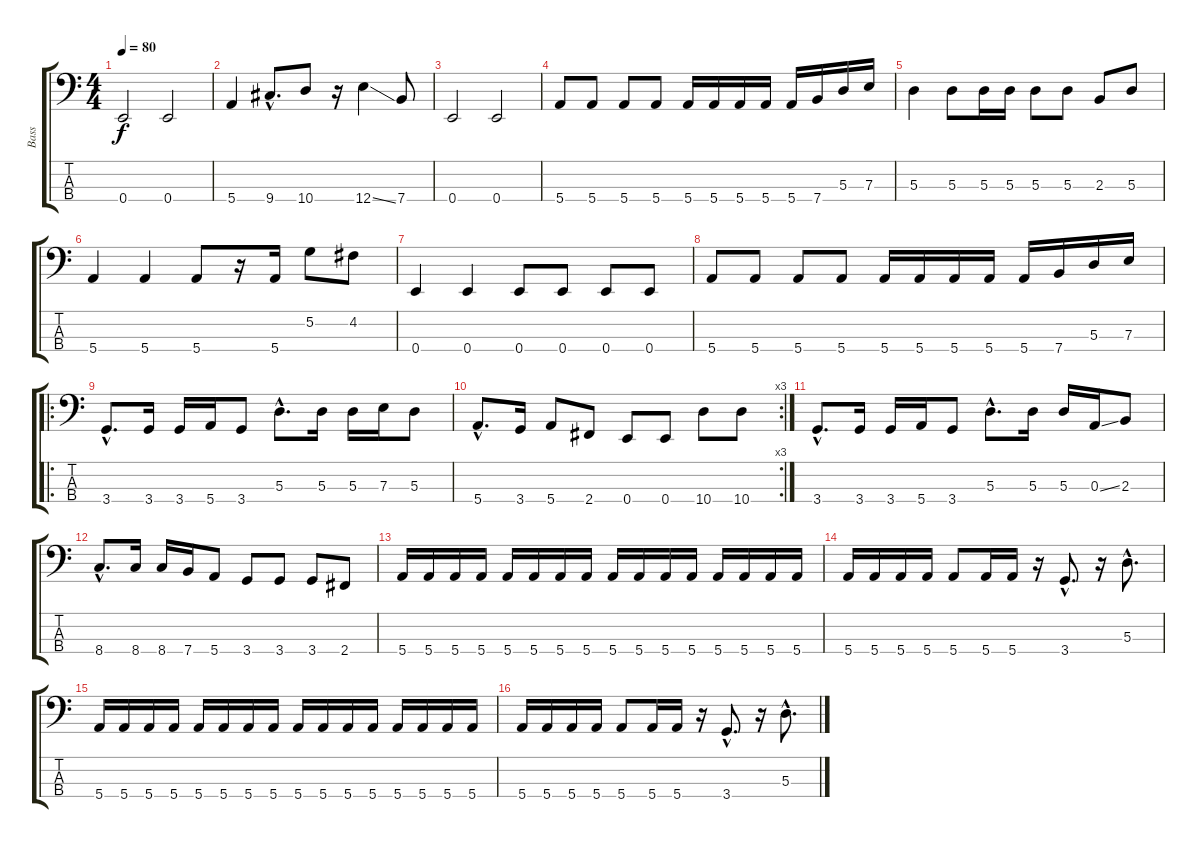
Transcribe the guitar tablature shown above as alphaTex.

\track ("Bass" "Bass") {instrument electricbassfinger}
\staff {score tabs}
\tuning (G2 D2 A1 E1) {hide}
\ts (4 4)
\tempo 80
\clef f4
\ks c
0.4.2{dy f} 0.4.2 |
5.4.4 9.4{hac}.8{d} 10.4.8 r.16 12.4{ss}.4 7.4.8 |
0.4.2 0.4.2 |
5.4.8 5.4.8 5.4.8 5.4.8 5.4.16 5.4.16 5.4.16 5.4.16 5.4.16 7.4.16 5.3.16 7.3.16 |
5.3.4 5.3.8 5.3.16 5.3.16 5.3.8 5.3.8 2.3.8 5.3.8 |
5.4.4 5.4.4 5.4.8 r.16 5.4.16 5.2.8 4.2.8 |
0.4.4 0.4.4 0.4.8 0.4.8 0.4.8 0.4.8 |
5.4.8 5.4.8 5.4.8 5.4.8 5.4.16 5.4.16 5.4.16 5.4.16 5.4.16 7.4.16 5.3.16 7.3.16 |
\ro
3.4{hac}.8{d} 3.4.16 3.4.16 5.4.16 3.4.8 5.3{hac}.8{d} 5.3.16 5.3.16 7.3.16 5.3.8 |
\rc 3
5.4{hac}.8{d} 3.4.16 5.4.8 2.4.8 0.4.8 0.4.8 10.4.8 10.4.8 |
3.4{hac}.8{d} 3.4.16 3.4.16 5.4.16 3.4.8 5.3{hac}.8{d} 5.3.16 5.3.16 0.3{ss}.16 2.3.8 |
8.4{hac}.8{d} 8.4.16 8.4.16 7.4.16 5.4.8 3.4.8 3.4.8 3.4.8 2.4.8 |
5.4.16 5.4.16 5.4.16 5.4.16 5.4.16 5.4.16 5.4.16 5.4.16 5.4.16 5.4.16 5.4.16 5.4.16 5.4.16 5.4.16 5.4.16 5.4.16 |
5.4.16 5.4.16 5.4.16 5.4.16 5.4.8 5.4.16 5.4.16 r.16 3.4{hac}.8{d} r.16 5.3{hac}.8{d} |
5.4.16 5.4.16 5.4.16 5.4.16 5.4.16 5.4.16 5.4.16 5.4.16 5.4.16 5.4.16 5.4.16 5.4.16 5.4.16 5.4.16 5.4.16 5.4.16 |
5.4.16 5.4.16 5.4.16 5.4.16 5.4.8 5.4.16 5.4.16 r.16 3.4{hac}.8{d} r.16 5.3{hac}.8{d}
